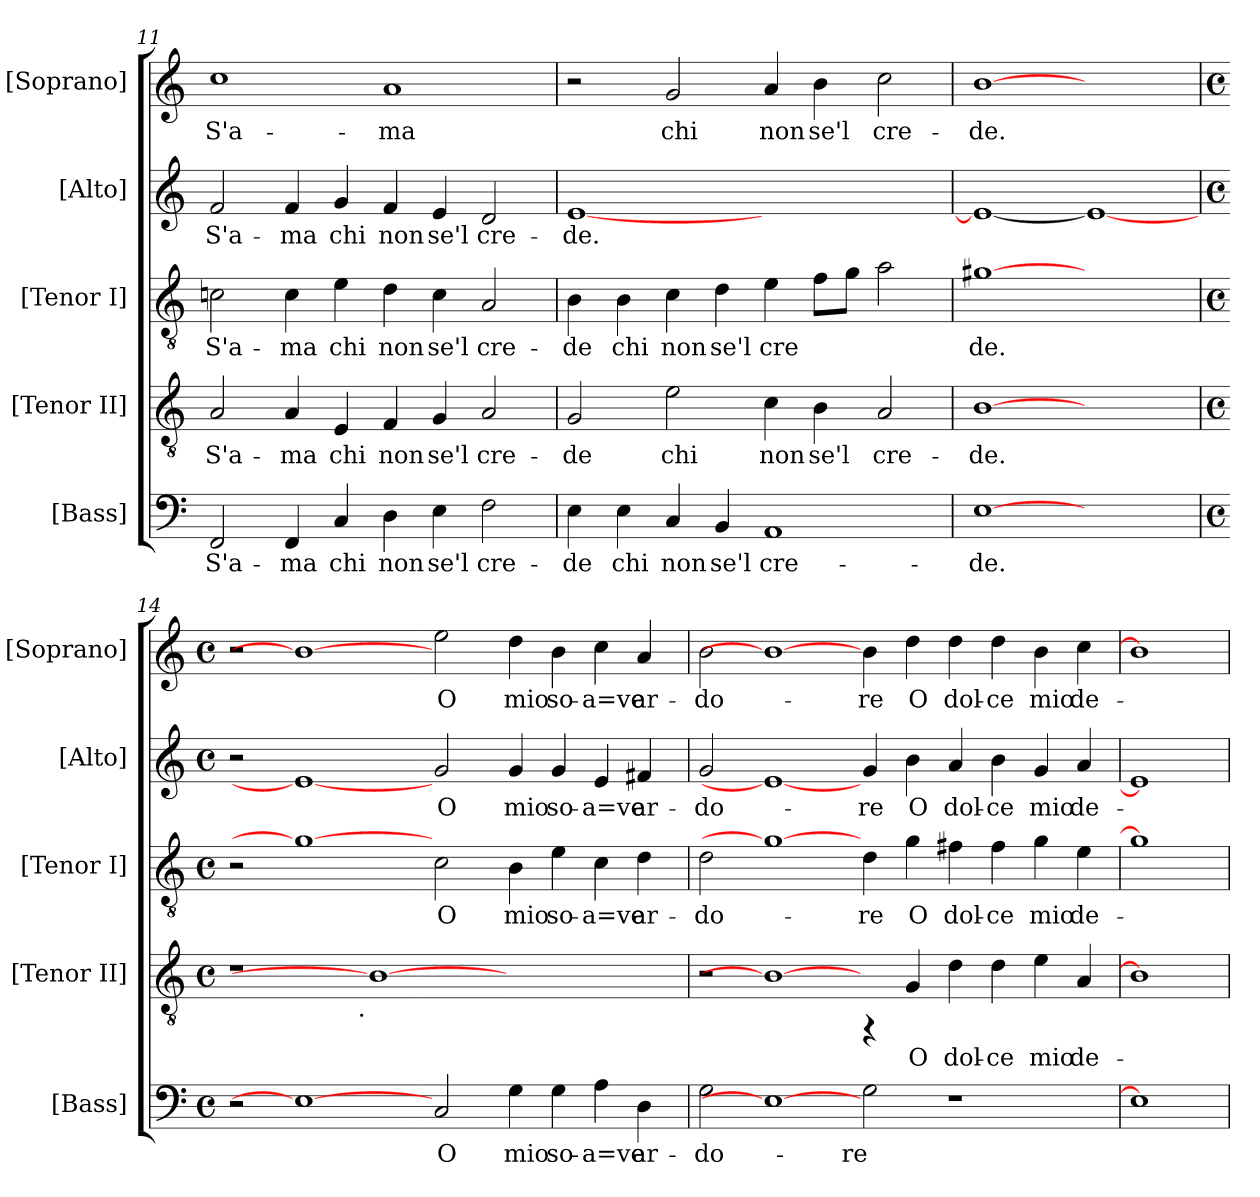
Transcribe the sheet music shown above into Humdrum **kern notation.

**kern	**text	**kern	**text	**kern	**text	**kern	**text	**kern	**text
*part5	*part5	*part4	*part4	*part3	*part3	*part2	*part2	*part1	*part1
*staff5	*staff5	*staff4	*staff4	*staff3	*staff3	*staff2	*staff2	*staff1	*staff1
*I"[Bass]	*	*I"[Tenor II]	*	*I"[Tenor I]	*	*I"[Alto]	*	*I"[Soprano]	*
*I'[Bass]	*	*I'[Tenor II]	*	*I'[Tenor I]	*	*I'[Alto]	*	*I'[Soprano]	*
*clefF4	*	*clefGv2	*	*clefGv2	*	*clefG2	*	*clefG2	*
*k[]	*	*k[]	*	*k[]	*	*k[]	*	*k[]	*
*C:	*	*C:	*	*C:	*	*C:	*	*C:	*
=11	=11	=11	=11	=11	=11	=11	=11	=11	=11
!	!LO:LY:b:rj	!	!LO:LY:b:rj	!	!LO:LY:b:rj	!	!LO:LY:b:rj	!	!LO:LY:b:rj
2FF/	S'a-	2A/	S'a-	2cn\	S'a-	2f/	S'a-	1cc	S'a-
!	!LO:LY:b:rj	!	!LO:LY:b:rj	!	!LO:LY:b:rj	!	!LO:LY:b:rj	!	!
4FF/	-ma	4A/	-ma	4c\	-ma	4f/	-ma	.	.
!	!LO:LY:b:rj	!	!LO:LY:b:rj	!	!LO:LY:b:rj	!	!LO:LY:b:rj	!	!
4C/	chi	4E/	chi	4e\	chi	4g/	chi	.	.
!	!LO:LY:b:rj	!	!LO:LY:b:rj	!	!LO:LY:b:rj	!	!LO:LY:b:rj	!	!LO:LY:b:rj
4D\	non	4F/	non	4d\	non	4f/	non	1a	-ma
!	!LO:LY:b:rj	!	!LO:LY:b:rj	!	!LO:LY:b:rj	!	!LO:LY:b:rj	!	!
4E\	se'l	4G/	se'l	4c\	se'l	4e/	se'l	.	.
!	!LO:LY:b:rj	!	!LO:LY:b:rj	!	!LO:LY:b:rj	!	!LO:LY:b:rj	!	!
2F\	cre-	2A/	cre-	2A/	cre-	2d/	cre-	.	.
=12	=12	=12	=12	=12	=12	=12	=12	=12	=12
!	!LO:LY:b:rj	!	!LO:LY:b:rj	!	!LO:LY:b:rj	!	!LO:LY:b:rj	!	!
4E\	-de	2G/	-de	4B\	-de	[<1e	-de.	2r	.
!	!LO:LY:b:rj	!	!	!	!LO:LY:b:rj	!	!	!	!
4E\	chi	.	.	4B\	chi	.	.	.	.
!	!LO:LY:b:rj	!	!LO:LY:b:rj	!	!LO:LY:b:rj	!	!	!	!LO:LY:b:rj
4C/	non	2e\	chi	4c\	non	.	.	2g/	chi
!	!LO:LY:b:rj	!	!	!	!LO:LY:b:rj	!	!	!	!
4BB/	se'l	.	.	4d\	se'l	.	.	.	.
!	!LO:LY:b:rj	!	!LO:LY:b:rj	!	!LO:LY:b:rj	!	!	!	!LO:LY:b:rj
1AA	cre-	4c\	non	4e\	cre-	1ryy	.	4a/	non
!	!	!	!LO:LY:b:rj	!	!LO:LY:b:rj	!	!	!	!LO:LY:b:rj
.	.	4B\	se'l	8f\L	--	.	.	4b\	se'l
!	!	!	!	!	!LO:LY:b:rj	!	!	!	!
.	.	.	.	8g\J	--	.	.	.	.
!	!	!	!LO:LY:b:rj	!	!LO:LY:b:rj	!	!	!	!LO:LY:b:rj
.	.	2A/	cre-	2a\	--	.	.	2cc\	cre-
=13	=13	=13	=13	=13	=13	=13	=13	=13	=13
!	!LO:LY:b:rj	!	!LO:LY:b:rj	!	!LO:LY:b:rj	!	!LO:LY:b:rj	!	!LO:LY:b:rj
[1E	-de.	[1B	-de.	[1g#X	-de.	1e_	.	[1b	-de.
1ryy	.	1ryy	.	1ryy	.	1e_	.	1ryy	.
!!LO:PB:g=z
=14	=14	=14	=14	=14	=14	=14	=14	=14	=14
*M4/4	*	*M4/4	*	*M4/4	*	*M4/4	*	*M4/4	*
*met(c)	*	*met(c)	*	*met(c)	*	*met(c)	*	*met(c)	*
*	*	*^	*	*	*	*	*	*	*
2r	.	1r	2ryy	.	2r	.	2r	.	2r	.
1E_	.	.	4...ryy	.	1g#_	.	1e_	.	1b_	.
!	!	!	!LO:TX:b:t=.	!	!	!	!	!	!	!
.	.	.	1ryy	.	.	.	.	.	.	.
.	.	1B_	.	.	.	.	.	.	.	.
!	!LO:LY:b:rj	!	!	!	!	!LO:LY:b:rj	!	!LO:LY:b:rj	!	!LO:LY:b:rj
2C/	O	.	.	.	2c\	O	2g/	O	2ee\	O
.	.	.	1ryy	.	.	.	.	.	.	.
!	!LO:LY:b:rj	!	!	!	!	!LO:LY:b:rj	!	!LO:LY:b:rj	!	!LO:LY:b:rj
4G\	mio	1ryy	.	.	4B\	mio	4g/	mio	4dd\	mio
!	!LO:LY:b:rj	!	!	!	!	!LO:LY:b:rj	!	!LO:LY:b:rj	!	!LO:LY:b:rj
4G\	so-	.	.	.	4e\	so-	4g/	so-	4b\	so-
!	!LO:LY:b:rj	!	!	!	!	!LO:LY:b:rj	!	!LO:LY:b:rj	!	!LO:LY:b:rj
4A\	-a=ve	.	.	.	4c\	-a=ve	4e/	-a=ve	4cc\	-a=ve
!	!LO:LY:b:rj	!	!	!	!	!LO:LY:b:rj	!	!LO:LY:b:rj	!	!LO:LY:b:rj
4D\	ar-	.	.	.	4d\	ar-	4f#X/	ar-	4a/	ar-
.	.	.	32ryy	.	.	.	.	.	.	.
=15	=15	=15	=15	=15	=15	=15	=15	=15	=15	=15
!	!LO:LY:b:rj	!	!	!	!	!LO:LY:b:rj	!	!LO:LY:b:rj	!	!LO:LY:b:rj
*	*	*v	*v	*	*	*	*	*	*	*
2G\	-do-	2r	.	2d\	-do-	2g/	-do-	2b\	-do-
1E_	.	1B_	.	1g#_	.	1e_	.	1b_	.
!	!LO:LY:b:rj	!	!	!	!LO:LY:b:rj	!	!LO:LY:b:rj	!	!LO:LY:b:rj
2G\	-re	4rFF	.	4d\	-re	4g/	-re	4b\	-re
!	!	!	!LO:LY:b:rj	!	!LO:LY:b:rj	!	!LO:LY:b:rj	!	!LO:LY:b:rj
.	.	4G/	O	4g\	O	4b\	O	4dd\	O
!	!	!	!LO:LY:b:rj	!	!LO:LY:b:rj	!	!LO:LY:b:rj	!	!LO:LY:b:rj
1r	.	4d\	dol-	4f#X\	dol-	4a/	dol-	4dd\	dol-
!	!	!	!LO:LY:b:rj	!	!LO:LY:b:rj	!	!LO:LY:b:rj	!	!LO:LY:b:rj
.	.	4d\	-ce	4f#\	-ce	4b\	-ce	4dd\	-ce
!	!	!	!LO:LY:b:rj	!	!LO:LY:b:rj	!	!LO:LY:b:rj	!	!LO:LY:b:rj
.	.	4e\	mio	4g\	mio	4g/	mio	4b\	mio
!	!	!	!LO:LY:b:rj	!	!LO:LY:b:rj	!	!LO:LY:b:rj	!	!LO:LY:b:rj
.	.	4A/	de-	4e\	de-	4a/	de-	4cc\	de-
=16	=16	=16	=16	=16	=16	=16	=16	=16	=16
1E]	.	1B]	.	1g#]	.	1e]	.	1b]	.
=	=	=	=	=	=	=	=	=	=
*-	*-	*-	*-	*-	*-	*-	*-	*-	*-
